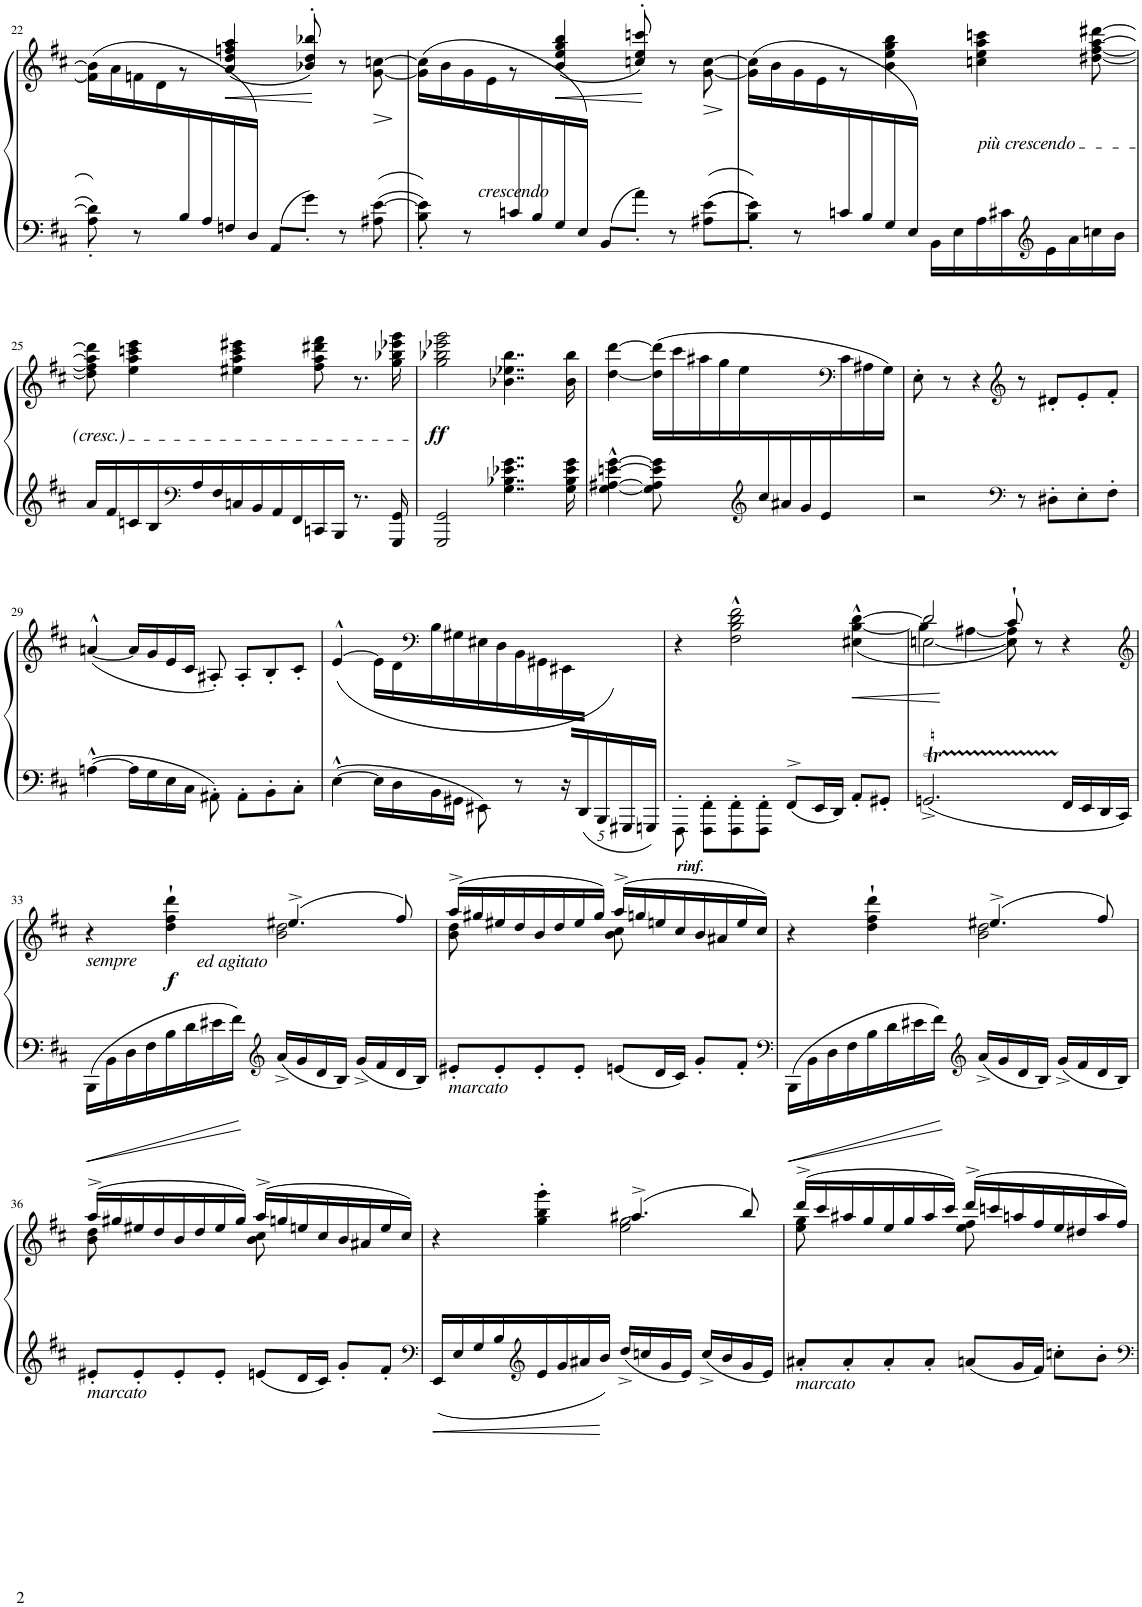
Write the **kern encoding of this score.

**kern	**kern	**dynam
*part1	*part1	*part1
*staff2	*staff1	*staff1/2
*I"Piano	*	*
*I'Pno.	*	*
!!LO:PB:g=z
*clefF4	*clefG2	*
*k[f#c#]	*k[f#c#]	*
*M2/2	*M2/2	*
*met(c|)	*met(c|)	*
=22	=22	=22
*^	*^	*
4ryy	8A\'< 8d\]'<	(16f\] 16b\]LL	4ryy	.
.	.	16a\	.	.
.	8r	16fn\	.	.
.	.	16d\	.	.
16B/	4ryy	4ryy	8r	.
16A/	.	.	.	.
!	!	!	!	!LO:HP:b=2
16Fn/	.	.	(4a/ 4dd/ 4ffn/ 4aa/	<
16D/JJ)	.	.	.	.
2ryy	8AA/L	4ryy	.	.
.	8g'<\J	.	8b-X/' 8dd/' 8bb-X/')	[
.	8r	8r	4ryy	.
!	!	!	!	!LO:HP:b
.	8A#X\ [8e\	[8g\ [8ccn\	.	>
*v	*v	*	*	*
*	*v	*v	*
.	.	]
=23	=23	=23
*^	*^	*
4ryy	8B\'< 8e\]'<	(16g\] 16cc\]LL	4ryy	.
.	.	16b\	.	.
.	8r	16g\	.	.
.	.	16e\	.	.
!	!	!LO:TX:b:i:t=crescendo	!	!
16cn/	4ryy	4ryy	8r	.
16B/	.	.	.	.
!	!	!	!	!LO:HP:b=2
16G/	.	.	(4b/ 4ee/ 4gg/ 4bb/	<
16E/JJ)	.	.	.	.
2ryy	8BB/L	4ryy	.	.
.	8a'<\J	.	8ccn/' 8ee/' 8cccn/')	[
.	8r	8r	4ryy	.
!	!	!	!	!LO:HP:b
.	8A#X\ 8e\L	[8g\ [8cc\	.	>
*v	*v	*	*	*
*	*v	*v	*
.	.	]
=24	=24	=24
*^	*^	*
4ryy	8B\'< 8e\'<J	(16g\] 16cc\]LL	4ryy	.
.	.	16b\	.	.
.	8r	16g\	.	.
.	.	16e\	.	.
16cn/	4ryy	4ryy	8r	.
16B/	.	.	.	.
16G/	.	.	4b\ 4ee\ 4gg\ 4bb\	.
16E/JJ)	.	.	.	.
2ryy	16BB\LL	4ryy	.	.
.	16E\	.	.	.
!	!	!	!LO:TX:b:i:t=più crescendo	!
.	16A\	.	4ccn\ 4ee\ 4aa\ 4cccn\	.
.	16c#X\	.	.	.
*clefG2	*	*	*	*
.	16e\	8ryy	.	.
.	16a\	.	.	.
.	16ccn\	[8dd#X\ [8ff#\ [8aa\ [8ddd#X\	8ryy	.
.	16b\JJ	.	.	.
*v	*v	*	*	*
*	*v	*v	*
!!LO:LB:g=z
=25	=25	=25
16a/LL	8dd#\] 8ff#\] 8aa\] 8ddd#\]	.
16f#/	.	.
16cn/	4ee\ 4aa\ 4cccn\ 4eee\	.
16B/	.	.
*clefF4	*	*
16A/	.	.
16F#/	.	.
16Cn/	4ee#X\ 4aa\ 4ccc\ 4eee#X\	.
16BB/	.	.
16AA/	.	.
16FF#/	.	.
16CCn/	8ff#\ 8aa\ 8ddd#X\ 8fff#\	.
16BBB/JJ	.	.
8.r	8.r	.
16GGG/ 16GG/	16gg\ 16bb-X\ 16eee-X\ 16ggg\	.
=26	=26	=26
!	!	!LO:DY:b
2GGG/ 2GG/	2gg\ 2bb-X\ 2eee-X\ 2ggg\	ff
4..G\ 4..B-X\ 4..e-X\ 4..g\	4..b-X\ 4..ee-X\ 4..bb-\	.
16G\ 16B-\ 16e-\ 16g\	16b-\ 16bb-\	.
=27	=27	=27
*^	*	*
16ryy	[4G\^^ [4A#X\^^ [4en\^^ [4g\^^	[4dd\ [4ddd\	.
.	8G\] 8A#\] 8e\] 8g\]	(16dd\] 16ddd\]LL	.
.	.	16ccc#\	.
.	8.ryy	16aa#X\	.
.	.	16gg\	.
.	.	16ee\	.
*clefG2	*	*	*
16cc#/	16ryy	4ryy	.
16a#X/	8ryy	.	.
16g/	.	.	.
16e/	4ryy	.	.
*	*	*clefF4	*
8.ryy	.	16c#\	.
.	.	16A#X\	.
.	.	16G\JJ)	.
*v	*v	*	*
=28	=28	=28
2r	8E'\	.
.	8r	.
.	4r	.
*clefF4	*clefG2	*
8r	8r	.
8D#X'\L	8d#X'/L	.
8E'\	8e'/	.
8F#'\J	8f#'/J	.
!!LO:LB:g=z
=29	=29	=29
[4An^^\	([4an^^/	.
16A\LL]	16a/LL]	.
16G\	16g/	.
16E\	16e/	.
16C#\JJ	16c#/JJ	.
8AA#X'\	8A#X'/)	.
8AA#'\L	8A#'/L	.
8BB'\	8B'/	.
8C#'\J	8c#'/J	.
=30	=30	=30
[4E^^\	([4e^^/	.
16E\LL]	16e\LL]	.
16D\	16d\	.
*	*clefF4	*
16BB\	16B\	.
16GG#X\JJ	16G#X\	.
8EE#X\	16E#X\	.
.	16D\	.
8r	16BB\	.
.	16GG#X\	.
*Xbrackettup	*	*
20r	16EE#X\	.
20DD/	.	.
.	16ryy	.
20BBB/	.	.
.	8ryy)	.
20GGG#X/	.	.
20GGGn/JJ	.	.
=31	=31	=31
!	!	!LO:DY:b=2
8FFF#'\	4r	other-dynamics
8FFF#\' 8FF#\'L	.	.
8FFF#\' 8FF#\'	2F#\^^ 2B\^^ 2d\^^ 2f#\^^	.
8FFF#\' 8FF#\'J	.	.
8FF#^>/L	.	.
16EE/L	.	.
16DD/JJ	.	.
!	!	!LO:HP:b
8AA'/L	(4E#X\^^ [4B\^^ [4d\^^	<
8GG#X'/J	.	.
=32	=32	=32
*	*^	*
*	*	*^	*
2.GGnT^/	4B\]	2d/]	[2En\	.
.	[4A#X\	.	.	[
.	8E\] 8A#\]	8c#`/)	2ryy	.
.	8r	4.ryy	.	.
16FF#/LL	4r	.	.	.
16EE/	.	.	.	.
16DD/	.	.	.	.
16CC#/JJ	.	.	.	.
*	*v	*v	*v	*
!!LO:LB:g=z
=33	=33	=33
*	*clefG2	*
*	*^	*
!	!LO:TX:b:i:t=sempre	!	!
16BBB\LL	4r	2ryy	.
16BB\	.	.	.
16D\	.	.	.
16F#\	.	.	.
!	!	!	!LO:DY:b
16B\	4dd\` 4ff#\` 4ddd\`	.	f
16d\	.	.	.
16e#X\	.	.	.
16f#\JJ	.	.	.
*clefG2	*	*	*
!	!LO:TX:b:i:t=ed agitato	!	!
16a^/LL	(4.ee#X^/	2b\ 2dd\	.
16g/	.	.	.
16d/	.	.	.
16B/JJ	.	.	.
16g^/LL	.	.	.
16f#/	.	.	.
16d/	8ff#/)	.	.
16B/JJ	.	.	.
=34	=34	=34	=34
!LO:TX:b:i:t=marcato	!	!	!
8e#X'/L	(16aa^/LL	8b\ 8dd\	.
.	16gg#X/	.	.
8e#'/	16ee#X/	4.ryy	.
.	16dd/	.	.
8e#'/	16b/	.	.
.	16dd/	.	.
8e#'/J	16ee#/	.	.
.	16gg#/JJ)	.	.
8en/L	(16aa^/LL	8b\ 8cc#\	.
.	16ggn/	.	.
16d/L	16een/	4.ryy	.
16c#/JJ	16cc#/	.	.
8g'/L	16b/	.	.
.	16a#X/	.	.
8f#'/J	16ee/	.	.
.	16cc#/JJ)	.	.
=35	=35	=35	=35
*clefF4	*	*	*
16BBB\LL	4r	2ryy	.
16BB\	.	.	.
16D\	.	.	.
16F#\	.	.	.
16B\	4dd\` 4ff#\` 4ddd\`	.	.
16d\	.	.	.
16e#X\	.	.	.
16f#\JJ	.	.	.
*clefG2	*	*	*
16a^/LL	(4.ee#X^/	2b\ 2dd\	.
16g/	.	.	.
16d/	.	.	.
16B/JJ	.	.	.
16g^/LL	.	.	.
16f#/	.	.	.
16d/	8ff#/)	.	.
16B/JJ	.	.	.
!!LO:LB:g=z	!!
=36	=36	=36	=36
!LO:TX:b:i:t=marcato	!	!	!
8e#X'/L	(16aa^/LL	8b\ 8dd\	.
.	16gg#X/	.	.
8e#'/	16ee#X/	4.ryy	.
.	16dd/	.	.
8e#'/	16b/	.	.
.	16dd/	.	.
8e#'/J	16ee#/	.	.
.	16gg#/JJ)	.	.
8en/L	(16aa^/LL	8b\ 8cc#\	.
.	16ggn/	.	.
16d/L	16een/	4.ryy	.
16c#/JJ	16cc#/	.	.
8g'/L	16b/	.	.
.	16a#X/	.	.
8f#'/J	16ee/	.	.
.	16cc#/JJ)	.	.
=37	=37	=37	=37
*clefF4	*	*	*
16EE/LL	4r	2ryy	.
16E/	.	.	.
16G/	.	.	.
16B/	.	.	.
*clefG2	*	*	*
16e/	4gg\'> 4bb\'> 4ggg\'>	.	.
16g/	.	.	.
16a#X/	.	.	.
16b/JJ	.	.	.
16dd^/LL	(4.aa#X^/	2ee\ 2gg\	.
16ccn/	.	.	.
16g/	.	.	.
16e/JJ	.	.	.
16cc^/LL	.	.	.
16b/	.	.	.
16g/	8bb/)	.	.
16e/JJ	.	.	.
=38	=38	=38	=38
!LO:TX:b:i:t=marcato	!	!	!
8a#X'/L	(16ddd^/LL	8ee\ 8gg\	.
.	16ccc#/	.	.
8a#'/	16aa#X/	4.ryy	.
.	16gg/	.	.
8a#'/	16ee/	.	.
.	16gg/	.	.
8a#'/J	16aa#/	.	.
.	16ccc#/JJ)	.	.
8an/L	(16ddd^/LL	8ee\ 8ff#\	.
.	16cccn/	.	.
16g/L	16aan/	4.ryy	.
16f#/JJ	16ff#/	.	.
8ccn'\L	16ee/	.	.
.	16dd#X/	.	.
8b'\J	16aa/	.	.
.	16ff#/JJ)	.	.
*	*v	*v	*
=	=	=
*-	*-	*-
